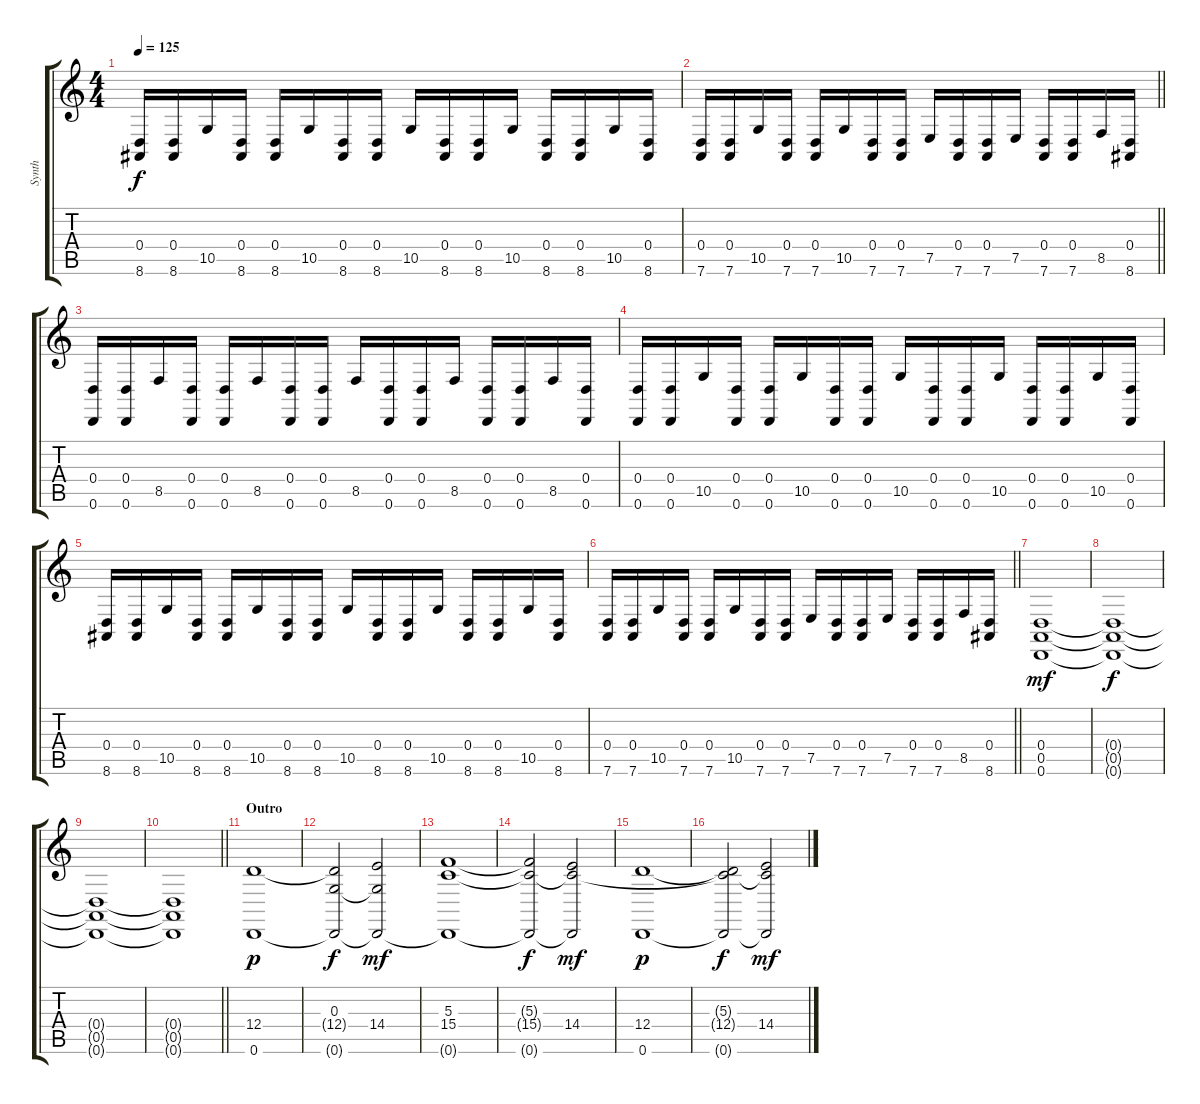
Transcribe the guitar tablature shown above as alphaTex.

\track ("Synth" "Synth") {instrument lead2sawtooth}
\staff {score tabs}
\tuning (E4 B3 G3 D3 A2 D2) {hide}
\ts (4 4)
\tempo 125
\clef g2
\ks c
(0.4 8.6).16{dy f} (0.4 8.6).16 10.5.16 (0.4 8.6).16 (0.4 8.6).16 10.5.16 (0.4 8.6).16 (0.4 8.6).16 10.5.16 (0.4 8.6).16 (0.4 8.6).16 10.5.16 (0.4 8.6).16 (0.4 8.6).16 10.5.16 (0.4 8.6).16 |
\barLineRight lightlight
(0.4 7.6).16 (0.4 7.6).16 10.5.16 (0.4 7.6).16 (0.4 7.6).16 10.5.16 (0.4 7.6).16 (0.4 7.6).16 7.5.16 (0.4 7.6).16 (0.4 7.6).16 7.5.16 (0.4 7.6).16 (0.4 7.6).16 8.5.16 (0.4 8.6).16 |
(0.4 0.6).16 (0.4 0.6).16 8.5.16 (0.4 0.6).16 (0.4 0.6).16 8.5.16 (0.4 0.6).16 (0.4 0.6).16 8.5.16 (0.4 0.6).16 (0.4 0.6).16 8.5.16 (0.4 0.6).16 (0.4 0.6).16 8.5.16 (0.4 0.6).16 |
(0.4 0.6).16 (0.4 0.6).16 10.5.16 (0.4 0.6).16 (0.4 0.6).16 10.5.16 (0.4 0.6).16 (0.4 0.6).16 10.5.16 (0.4 0.6).16 (0.4 0.6).16 10.5.16 (0.4 0.6).16 (0.4 0.6).16 10.5.16 (0.4 0.6).16 |
(0.4 8.6).16 (0.4 8.6).16 10.5.16 (0.4 8.6).16 (0.4 8.6).16 10.5.16 (0.4 8.6).16 (0.4 8.6).16 10.5.16 (0.4 8.6).16 (0.4 8.6).16 10.5.16 (0.4 8.6).16 (0.4 8.6).16 10.5.16 (0.4 8.6).16 |
\barLineRight lightlight
(0.4 7.6).16 (0.4 7.6).16 10.5.16 (0.4 7.6).16 (0.4 7.6).16 10.5.16 (0.4 7.6).16 (0.4 7.6).16 7.5.16 (0.4 7.6).16 (0.4 7.6).16 7.5.16 (0.4 7.6).16 (0.4 7.6).16 8.5.16 (0.4 8.6).16 |
(0.4 0.5 0.6).1{dy mf volume 7} |
(0.4{t} 0.5{t} 0.6{t}).1{dy f} |
(0.4{t} 0.5{t} 0.6{t}).1 |
\barLineRight lightlight
(0.4{t} 0.5{t} 0.6{t}).1 |
\section ("" "Outro")
(12.4 0.6).1{dy p volume 11 instrument stringensemble1} |
(0.3 12.4{t} 0.6{t}).2{dy f} (0.3{t} 14.4 0.6{t}).2{dy mf} |
(5.3 15.4 0.6{t}).1 |
(5.3{t} 15.4{t} 0.6{t}).2{dy f} (5.3{t} 14.4 0.6{t}).2{dy mf} |
(12.4 0.6).1{dy p} |
(5.3{t} 12.4{t} 0.6{t}).2{dy f} (5.3{t} 14.4 0.6{t}).2{dy mf}
